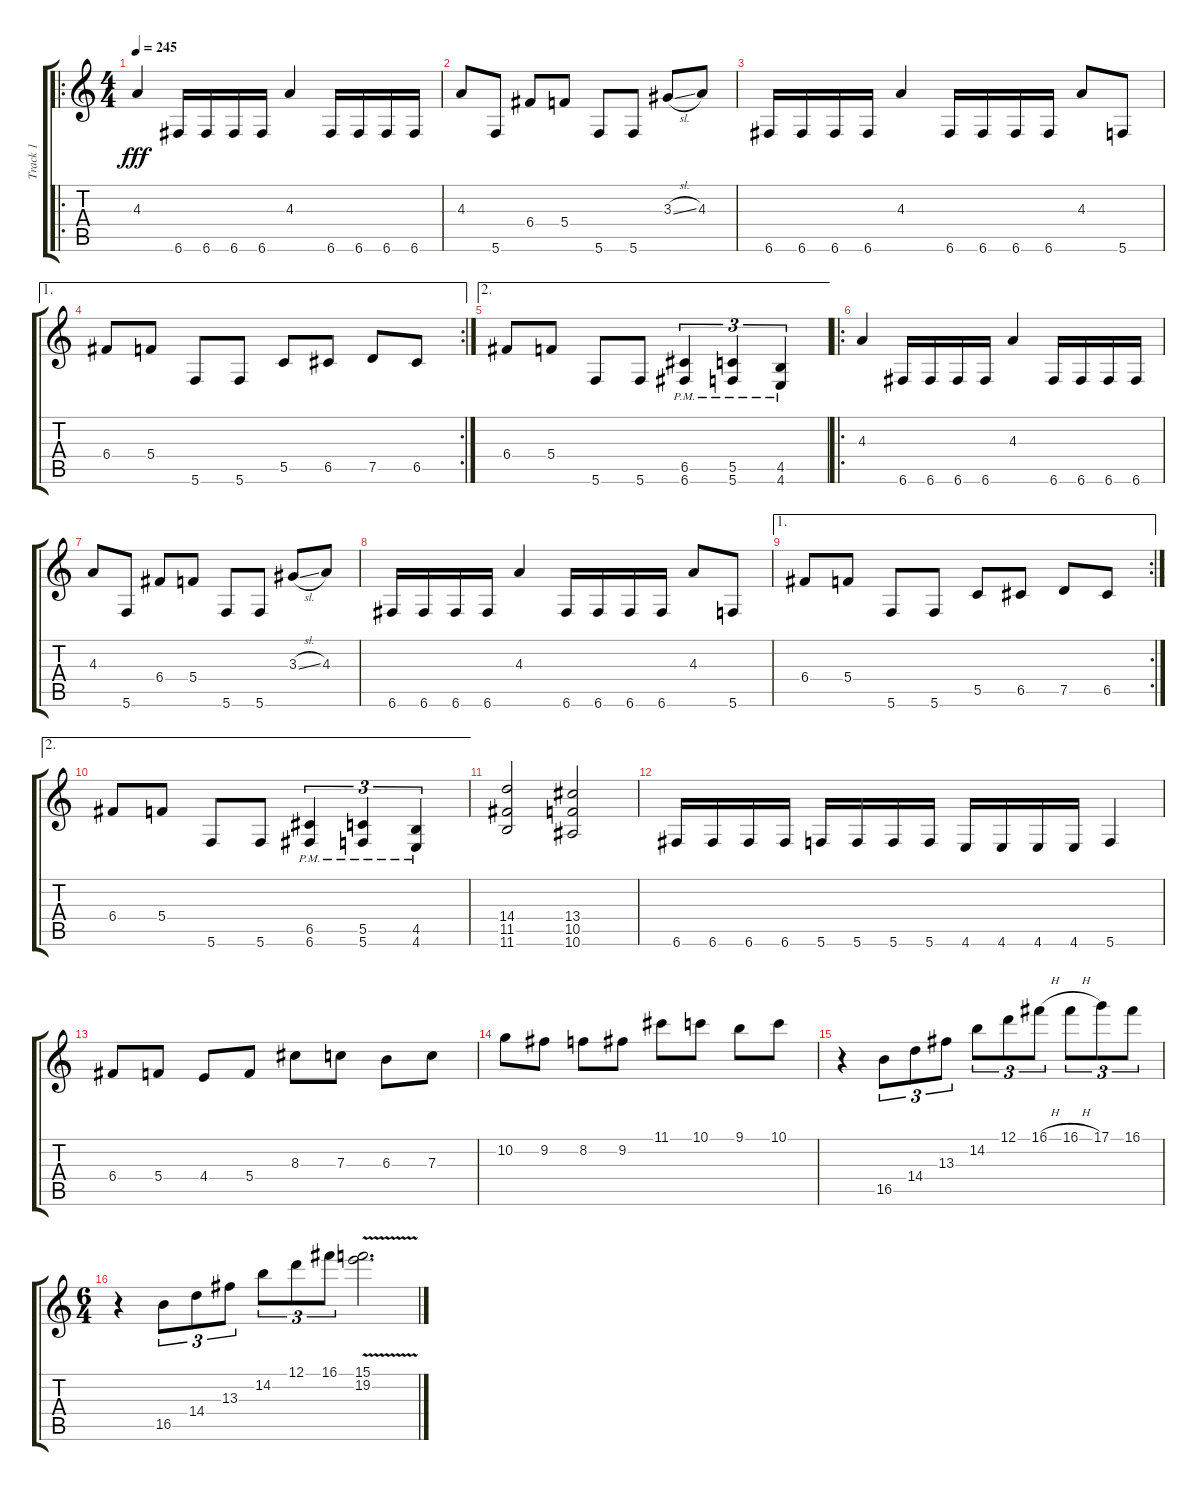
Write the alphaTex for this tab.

\track ("Track 1" "Track 1") {instrument distortionguitar}
\staff {score tabs}
\tuning (D4 A3 F3 C3 G2 C2) {hide}
\ro
\ts (4 4)
\tempo 245
\clef g2
\ks c
4.3.4{dy fff} 6.6.16 6.6.16 6.6.16 6.6.16 4.3.4 6.6.16 6.6.16 6.6.16 6.6.16 |
4.3.8 5.6.8 6.4.8 5.4.8 5.6.8 5.6.8 3.3{sl}.8 4.3.8 |
6.6.16 6.6.16 6.6.16 6.6.16 4.3.4 6.6.16 6.6.16 6.6.16 6.6.16 4.3.8 5.6.8 |
\ae 1
\rc 2
6.4.8 5.4.8 5.6.8 5.6.8 5.5.8 6.5.8 7.5.8 6.5.8 |
\ae 2
6.4.8 5.4.8 5.6.8 5.6.8 (6.5{pm} 6.6{pm}).4{tu (3 2)} (5.5{pm} 5.6{pm}).4{tu (3 2)} (4.5{pm} 4.6{pm}).4{tu (3 2)} |
\ro
4.3.4 6.6.16 6.6.16 6.6.16 6.6.16 4.3.4 6.6.16 6.6.16 6.6.16 6.6.16 |
4.3.8 5.6.8 6.4.8 5.4.8 5.6.8 5.6.8 3.3{sl}.8 4.3.8 |
6.6.16 6.6.16 6.6.16 6.6.16 4.3.4 6.6.16 6.6.16 6.6.16 6.6.16 4.3.8 5.6.8 |
\ae 1
\rc 2
6.4.8 5.4.8 5.6.8 5.6.8 5.5.8 6.5.8 7.5.8 6.5.8 |
\ae 2
6.4.8 5.4.8 5.6.8 5.6.8 (6.5{pm} 6.6{pm}).4{tu (3 2)} (5.5{pm} 5.6{pm}).4{tu (3 2)} (4.5{pm} 4.6{pm}).4{tu (3 2)} |
(14.4 11.5 11.6).2 (13.4 10.5 10.6).2 |
6.6.16 6.6.16 6.6.16 6.6.16 5.6.16 5.6.16 5.6.16 5.6.16 4.6.16 4.6.16 4.6.16 4.6.16 5.6.4 |
6.4.8 5.4.8 4.4.8 5.4.8 8.3.8 7.3.8 6.3.8 7.3.8 |
10.2.8 9.2.8 8.2.8 9.2.8 11.1.8 10.1.8 9.1.8 10.1.8 |
r.4 16.5.8{tu (3 2)} 14.4.8{tu (3 2)} 13.3.8{tu (3 2)} 14.2.8{tu (3 2)} 12.1.8{tu (3 2)} 16.1{h}.8{tu (3 2)} 16.1{h}.8{tu (3 2)} 17.1.8{tu (3 2)} 16.1.8{tu (3 2)} |
\ts (6 4)
r.4 16.5.8{tu (3 2)} 14.4.8{tu (3 2)} 13.3.8{tu (3 2)} 14.2.8{tu (3 2)} 12.1.8{tu (3 2)} 16.1.8{tu (3 2)} (15.1{v} 19.2{v}).2{d}
